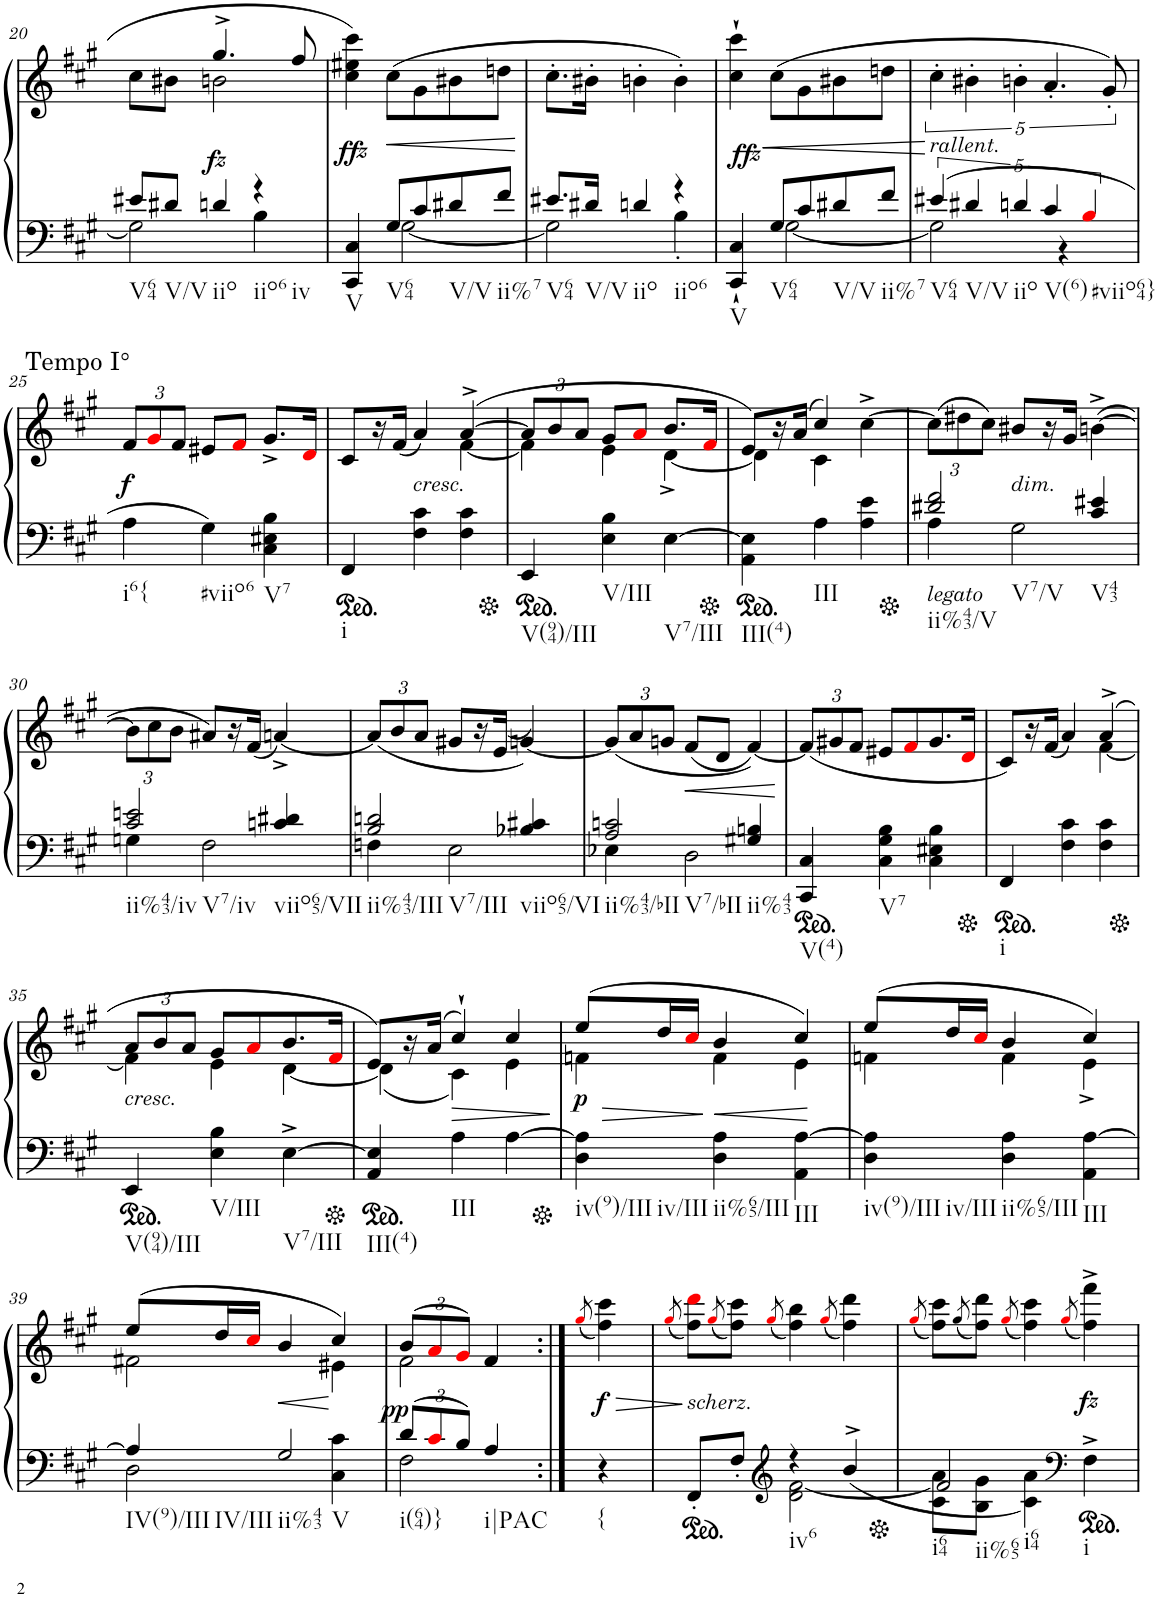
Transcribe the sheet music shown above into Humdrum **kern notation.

**kern	**kern	**dynam
*part2	*part1	*part1
*staff2	*staff1	*staff1
*I"piano	*I"piano	*
*I'Pno	*I'Pno	*
!!LO:PB:g=z
*clefF4	*clefG2	*
*k[f#c#g#]	*k[f#c#g#]	*
*f#:	*f#:	*
*M3/4	*M3/4	*
=20	=20	=20
*^	*^	*
!LO:TX:b:t=V64	!	!	!	!
8e#X/L	2G#\]	8cc#\L	4ryy	.
!LO:TX:b:t=V/V	!	!	!	!
8d#X/J	.	8b#X\J	.	.
!LO:TX:b:t=iio	!	!	!	!
!	!	!	!	!LO:DY:b
4dn/	.	4.gg#^/	2bn\	fz
!LO:TX:b:t=iio6	!	!	!	!
!LO:TX:b:t=iv	!	!	!	!
4r	4B\	.	.	.
.	.	8ff#/	.	.
*	*	*v	*v	*
=21	=21	=21	=21
!LO:TX:b:t=V	!	!	!
!	!	!	!LO:DY:b
4CC#/ 4C#/	4ryy	4cc#\ 4ee#X\ 4ccc#\	other-dynamics
!LO:TX:b:t=V64	!	!	!
!	!	!	!LO:HP:b
8G#/L	[2G#\	(8cc#\L	<
8c#/	.	8g#\	.
!LO:TX:b:t=V/V	!	!	!
8d#X/	.	8b#X\	.
!LO:TX:b:t=ii%7	!	!	!
8f#/J	.	8ddn\J	.
*v	*v	*	*
.	.	[
=22	=22	=22
*^	*	*
!LO:TX:b:t=V64	!	!	!
8.e#X/L	2G#\]	8.cc#'\L	.
!LO:TX:b:t=V/V	!	!	!
16d#X/Jk	.	16b#X'\Jk	.
!LO:TX:b:t=iio	!	!	!
4dn/	.	4bn'\	.
!LO:TX:b:t=iio6	!	!	!
4r	4B'\	4b'\)	.
=23	=23	=23	=23
!LO:TX:b:t=V	!	!	!
!	!	!	!LO:DY:b
4CC#/` 4C#/`	4ryy	4cc#\` 4ccc#\`	other-dynamics
!LO:TX:b:t=V64	!	!	!
!	!	!	!LO:HP:b
8G#/L	[2G#\	(8cc#\L	<
8c#/	.	8g#\	.
!LO:TX:b:t=V/V	!	!	!
8d#X/	.	8b#X\	.
!LO:TX:b:t=ii%7	!	!	!
8f#/J	.	8ddn\J	.
*v	*v	*	*
.	.	[
=24	=24	=24
*^	*	*
!	!	!LO:TX:b:i:t=rallent.	!
!LO:TX:b:t=V64	!	!	!
(20%3e#X/	2G#\]	20%3cc#'\	.
!LO:TX:b:t=V/V	!	!	!
20%3d#X/	.	20%3b#X'\	.
!LO:TX:b:t=iio	!	!	!
20%3dn/	.	20%3bn'\	.
!LO:TX:b:t=V(6)	!	!	!
20%3c#/	.	20%3.a'/	.
.	4r	.	.
!LO:TX:b:t=#viio64}	!	!	!
20%3Bi/	.	.	.
.	.	40%3g#'/)	.
*v	*v	*	*
!!LO:LB:g=z
=25	=25	=25
*	*Xbrackettup	*
!	!LO:TX:a:t=Tempo I°	!
!LO:TX:b:t=i6{	!	!
!	!	!LO:DY:b
4A\	12f#/L	f
.	12g#i/	.
.	12f#/J	.
!LO:TX:b:t=#viio6	!	!
4G#\)	8e#X/L	.
.	8f#i/J	.
!LO:TX:b:t=V7	!	!
4C#\ 4E#X\ 4B\	8.g#^/L	.
.	16di/Jk	.
=26	=26	=26
*ped	*	*
*	*^	*
!LO:TX:b:t=i	!	!	!
4FF#/	8c#/L	2ryy	.
.	16r	.	.
.	(16f#/JJ	.	.
!	!LO:TX:b:i:t=cresc.	!	!
4F#\ 4c#\	4a/)	.	.
4F#\ 4c#\	([4a^/	[4f#\	.
=27	=27	=27	=27
*Xped	*	*	*
*ped	*	*	*
!LO:TX:b:t=V(94)/III	!	!	!
4EE/	12a/L]	4f#\]	.
.	12b/	.	.
.	12a/J	.	.
!LO:TX:b:t=V/III	!	!	!
4E\ 4B\	8g#/L	4e\	.
.	8ai/J	.	.
!LO:TX:b:t=V7/III	!	!	!
[4E\	8.b/L	[4d^\	.
.	16f#i/Jk	.	.
=28	=28	=28	=28
*Xped	*	*	*
*ped	*	*	*
!LO:TX:b:t=III(4)	!	!	!
4AA\ 4E\]	8e/L)	4d\]	.
.	16r	.	.
.	(16a/JJ	.	.
!LO:TX:b:t=III	!	!	!
4A\	4cc#/)	4c#\	.
4A\ 4e\	[4cc#^\	4ryy	.
*	*v	*v	*
=29	=29	=29
*Xped	*	*
*^	*^	*
!LO:TX:b:i:t=legato	!	!	!	!
!LO:TX:b:t=ii%43/V	!	!	!	!
!LO:TX:b:t=V7/V	!	!	!	!
*	*	*v	*v	*
2d#X/ 2f#/	4A\	(12cc#\L]	.
.	.	12dd#X\	.
.	.	12cc#\J)	.
!	!	!LO:TX:b:i:t=dim.	!
.	2G#\	8b#X/L	.
.	.	16r	.
.	.	16g#/JJ	.
!LO:TX:b:t=V43	!	!	!
4c#/ 4e#X/	.	([4bn^\	.
!!LO:LB:g=z
=30	=30	=30	=30
!LO:TX:b:t=ii%43/iv	!	!	!
!LO:TX:b:t=V7/iv	!	!	!
2c#/ 2en/	4Gn\	12b\L]	.
.	.	12cc#\	.
.	.	12b\J	.
.	2F#\	8a#X/L)	.
.	.	16r	.
.	.	(16f#/JJ	.
!LO:TX:b:t=viio65/VII	!	!	!
4cn/ 4d#X/	.	[4an^/)	.
=31	=31	=31	=31
!LO:TX:b:t=ii%43/III	!	!	!
!LO:TX:b:t=V7/III	!	!	!
2B/ 2dn/	4Fn\	(12a/L]	.
.	.	12b/	.
.	.	12a/J	.
.	2E\	8g#X/L	.
.	.	16r	.
.	.	(16e/JJ	.
!LO:TX:b:t=viio65/VI	!	!	!
4B-X/ 4c#X/	.	[4gn/))	.
=32	=32	=32	=32
!LO:TX:b:t=ii%43/bII	!	!	!
!LO:TX:b:t=V7/bII	!	!	!
2A/ 2cn/	4E-X\	(12g/L]	.
.	.	12a/	.
.	.	12gn/J	.
!	!	!	!LO:HP:b
.	2D\	(8f#/L	<
.	.	8d/J	.
!LO:TX:b:t=ii%43	!	!	!
4G#X/ 4Bn/	.	[4f#/))	.
*v	*v	*	*
.	.	[
=33	=33	=33
*ped	*	*
!LO:TX:b:t=V(4)	!	!
4CC#/ 4C#/	(12f#/L]	.
.	12g#X/	.
.	12f#/J	.
!LO:TX:b:t=V7	!	!
4C#\ 4G#\ 4B\	8e#X/L	.
.	8f#i/	.
4C#\ 4E#X\ 4B\	8.g#/	.
.	16di/Jk	.
=34	=34	=34
*Xped	*	*
*ped	*	*
*	*^	*
!LO:TX:b:t=i	!	!	!
4FF#/	8c#/L)	2ryy	.
.	16r	.	.
.	(16f#/JJ	.	.
4F#\ 4c#\	4a/)	.	.
4F#\ 4c#\	(4a^/	[4f#\	.
!!LO:LB:g=z	!!
=35	=35	=35	=35
*Xped	*	*	*
*ped	*	*	*
!	!LO:TX:b:i:t=cresc.	!	!
!LO:TX:b:t=V(94)/III	!	!	!
4EE/	12a/L	4f#\]	.
.	12b/	.	.
.	12a/J	.	.
!LO:TX:b:t=V/III	!	!	!
4E\ 4B\	8g#/L	4e\	.
.	8ai/	.	.
!LO:TX:b:t=V7/III	!	!	!
[4E^\	8.b/	[4d\	.
.	16f#i/Jk	.	.
=36	=36	=36	=36
*Xped	*	*	*
*ped	*	*	*
!LO:TX:b:t=III(4)	!	!	!
4AA/ 4E/]	8e/L)	(4d\]	.
.	16r	.	.
.	(16a/JJ	.	.
!LO:TX:b:t=III	!	!	!
!	!	!	!LO:HP:b
4A\	4cc#`/)	4c#\)	>
[4A\	4cc#/	4e\	.
*	*v	*v	*
.	.	]
=37	=37	=37
*Xped	*	*
!LO:TX:b:t=iv(9)/III	!	!
!LO:TX:b:t=iv/III	!	!
!	!	!LO:HP:b
*	*^	*
!	!	!	!LO:DY:n=1:b
4D\ 4A\]	(8ee/L	4fn\	> p
.	16dd/L	.	.
.	16cc#i/JJ	.	.
!LO:TX:b:t=ii%65/III	!	!	!
!	!	!	!LO:HP:n=1:b
4D\ 4A\	4b/	4f\	] <
!LO:TX:b:t=III	!	!	!
4AA\ [4A\	4cc#/)	4e\	.
*	*v	*v	*
.	.	[
=38	=38	=38
*	*^	*
!LO:TX:b:t=iv(9)/III	!	!	!
!LO:TX:b:t=iv/III	!	!	!
4D\ 4A\]	(8ee/L	4fn\	.
.	16dd/L	.	.
.	16cc#i/JJ	.	.
!LO:TX:b:t=ii%65/III	!	!	!
4D\ 4A\	4b/	4f\	.
!LO:TX:b:t=III	!	!	!
4AA\ [4A\	4cc#/)	4e^\	.
!!LO:LB:g=z	!!
=39	=39	=39	=39
*^	*	*	*
!LO:TX:b:t=IV(9)/III	!	!	!	!
!LO:TX:b:t=IV/III	!	!	!	!
4A/]	2D\	(8ee/L	2f#X\	.
.	.	16dd/L	.	.
.	.	16cc#i/JJ	.	.
!LO:TX:b:t=ii%43	!	!	!	!
!LO:TX:b:t=V	!	!	!	!
!	!	!	!	!LO:HP:b
2G#/	.	4b/	.	<
.	4C#\ 4c#\	4cc#/)	4e#X\	.
*v	*v	*	*	*
*	*v	*v	*
.	.	[
=40	=40	=40
*Xbrackettup	*	*
*^	*^	*
!LO:TX:b:t=i(64)}	!	!	!	!
!	!	!	!	!LO:DY:b
(12d/L	2F#\	(12b/L	2f#\	pp
12c#i/	.	12ai/	.	.
12B/J)	.	12g#i/J)	.	.
!LO:TX:b:t=i|PAC	!	!	!	!
4A/	.	4f#/	.	.
*v	*v	*	*	*
*	*v	*v	*
=40X2:|!	=40X2:|!	=40X2:|!
.	(8qgg#i/	.
!LO:TX:b:t={	!	!
!	!	!LO:DY:b
4r	4ff#\ 4ccc#\)	f
=41	=41	=41
.	(8qgg#i/	.
*ped	*	*
*^	*	*
!	!	!LO:TX:b:i:t=scherz.	!
8FF#'/L	4ryy	8ff#\ 8dddi\L)	.
.	.	(8qgg#i/	.
8F#'/J	.	8ff#\ 8ccc#\J)	.
*clefG2	*	*	*
.	.	(8qgg#i/	.
!LO:TX:b:t=iv6	!	!	!
4r	2d\ [2f#\	4ff#\ 4bb\)	.
.	.	(8qgg#i/	.
(4b^/	.	4ff#\ 4ddd\)	.
=42	=42	=42	=42
.	.	(8qgg#i/	.
*Xped	*	*	*
!LO:TX:b:t=i64	!	!	!
!LO:TX:b:t=ii%65	!	!	!
!LO:TX:b:t=i64	!	!	!
2f#/]	8c#\ 8a\L	8ff#\ 8ccc#\L)	.
.	.	(8qgg#/	.
.	8B\ 8g#\J	8ff#\ 8ddd\J)	.
.	.	(8qgg#i/	.
.	4c#\ 4a\)	4ff#\ 4ccc#\)	.
*clefF4	*	*	*
.	.	(8qgg#i/	.
!LO:TX:b:t=i	!	!	!
!	!	!	!LO:DY:b
4F#^\	4ryy	4ff#\^ 4fff#\^)	fz
*v	*v	*	*
=	=	=
*-	*-	*-
